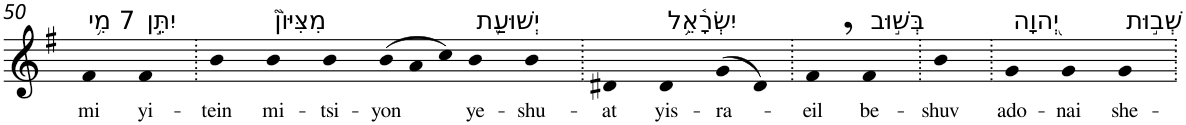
**kern	**text
*part1	*part1
*staff1	*staff1
*I"Piano	*
*I'Pno	*
!!LO:PB:g=z
*clefG2	*
*k[f#]	*
*G:	*
=50	=50
!LO:TX:a:t=7 מִ֥י	!
!	!LO:LY:b
4f#	mi
!LO:TX:a:t=יִתֵּ֣ן	!
!	!LO:LY:b
4f#	yi-
=51.	=51.
!	!LO:LY:b
4b	-tein
!LO:TX:a:t=מִצִּיּוֹן֮	!
!	!LO:LY:b
4b	mi-
!	!LO:LY:b
4b	-tsi-
*Xtuplet	*
!	!LO:LY:b
(>12b	-yon
12a	.
12cc)	.
!LO:TX:a:t=יְשׁוּעַ֪ת	!
!	!LO:LY:b
4b	ye-
!	!LO:LY:b
4b	-shu-
=52.	=52.
!	!LO:LY:b
4d#X	-at
!LO:TX:a:t=יִשְׂרָ֫אֵ֥ל	!
!	!LO:LY:b
4d#	yis-
!	!LO:LY:b
(>8g	-ra-
8d#)	.
=53.	=53.
!	!LO:LY:b
4f#,	-eil
!LO:TX:a:t=בְּשׁ֣וּב	!
!	!LO:LY:b
4f#	be-
=54.	=54.
!	!LO:LY:b
4b	-shuv
=55.	=55.
!LO:TX:a:t=יְ֭הוָה	!
!	!LO:LY:b
4g	ado-
!	!LO:LY:b
4g	-nai
!LO:TX:a:t=שְׁב֣וּת	!
!	!LO:LY:b
4g	she-
=.	=.
*-	*-
